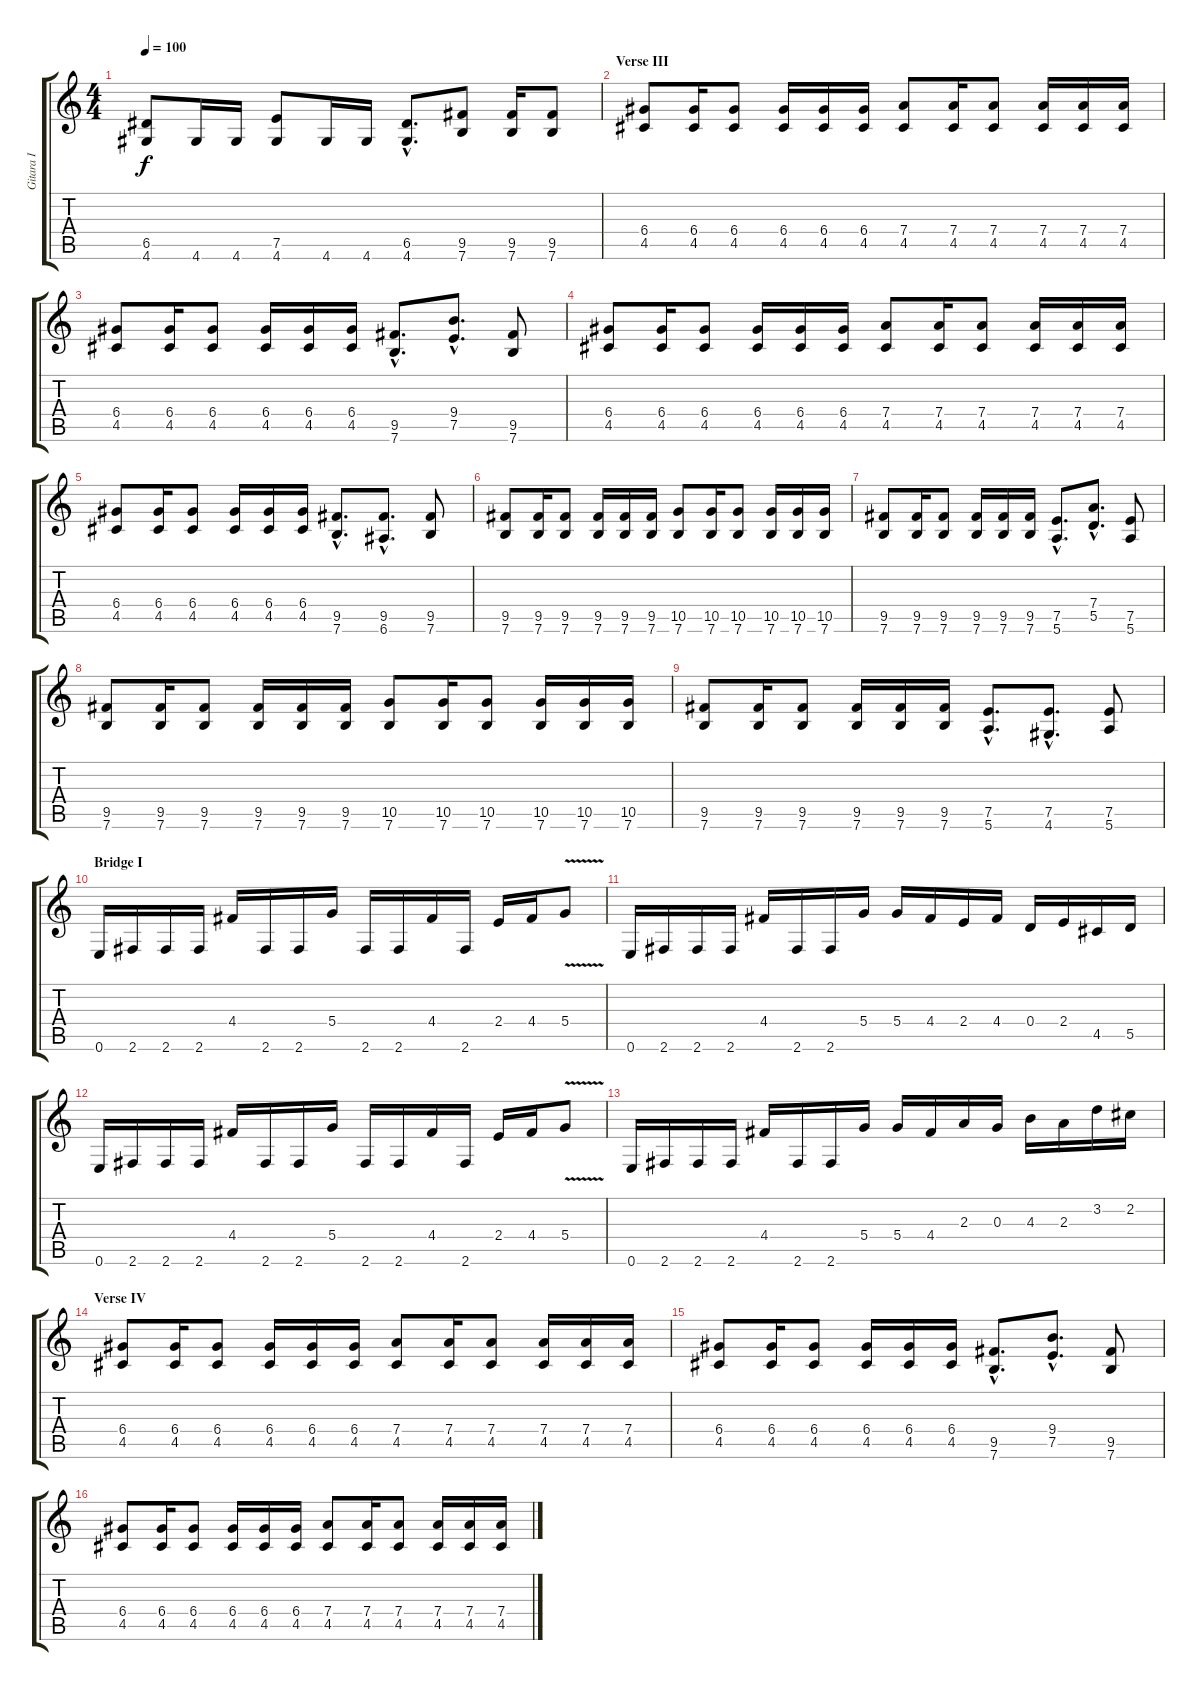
\track ("Gitara I" "Gitara I") {instrument distortionguitar}
\staff {score tabs}
\tuning (E4 B3 G3 D3 A2 E2) {hide}
\ts (4 4)
\tempo 100
\clef g2
\ks c
(6.5 4.6).8{dy f instrument distortionguitar} 4.6.16 4.6.16 (7.5 4.6).8{instrument distortionguitar} 4.6.16 4.6.16 (6.5{hac} 4.6{hac}).8{d instrument distortionguitar} (9.5 7.6).8 (9.5 7.6).16 (9.5 7.6).8 |
\section ("" "Verse III")
(6.4 4.5).8{instrument distortionguitar} (6.4 4.5).16 (6.4 4.5).8{instrument distortionguitar} (6.4 4.5).16 (6.4 4.5).16 (6.4 4.5).16 (7.4 4.5).8{instrument distortionguitar} (7.4 4.5).16 (7.4 4.5).8{instrument distortionguitar} (7.4 4.5).16 (7.4 4.5).16 (7.4 4.5).16 |
(6.4 4.5).8{instrument distortionguitar} (6.4 4.5).16 (6.4 4.5).8{instrument distortionguitar} (6.4 4.5).16 (6.4 4.5).16 (6.4 4.5).16 (9.5{hac} 7.6{hac}).8{d} (9.4{hac} 7.5{hac}).8{d} (9.5 7.6).8 |
(6.4 4.5).8{instrument distortionguitar} (6.4 4.5).16 (6.4 4.5).8{instrument distortionguitar} (6.4 4.5).16 (6.4 4.5).16 (6.4 4.5).16 (7.4 4.5).8{instrument distortionguitar} (7.4 4.5).16 (7.4 4.5).8{instrument distortionguitar} (7.4 4.5).16 (7.4 4.5).16 (7.4 4.5).16 |
(6.4 4.5).8{instrument distortionguitar} (6.4 4.5).16 (6.4 4.5).8{instrument distortionguitar} (6.4 4.5).16 (6.4 4.5).16 (6.4 4.5).16 (9.5{hac} 7.6{hac}).8{d} (9.5{hac} 6.6{hac}).8{d} (9.5 7.6).8 |
(9.5 7.6).8{instrument distortionguitar} (9.5 7.6).16 (9.5 7.6).8 (9.5 7.6).16 (9.5 7.6).16 (9.5 7.6).16 (10.5 7.6).8 (10.5 7.6).16 (10.5 7.6).8 (10.5 7.6).16 (10.5 7.6).16 (10.5 7.6).16 |
(9.5 7.6).8 (9.5 7.6).16 (9.5 7.6).8 (9.5 7.6).16 (9.5 7.6).16 (9.5 7.6).16 (7.5{hac} 5.6{hac}).8{d} (7.4{hac} 5.5{hac}).8{d} (7.5 5.6).8 |
(9.5 7.6).8{instrument distortionguitar} (9.5 7.6).16 (9.5 7.6).8 (9.5 7.6).16 (9.5 7.6).16 (9.5 7.6).16 (10.5 7.6).8 (10.5 7.6).16 (10.5 7.6).8 (10.5 7.6).16 (10.5 7.6).16 (10.5 7.6).16 |
(9.5 7.6).8 (9.5 7.6).16 (9.5 7.6).8 (9.5 7.6).16 (9.5 7.6).16 (9.5 7.6).16 (7.5{hac} 5.6{hac}).8{d} (7.5{hac} 4.6{hac}).8{d} (7.5 5.6).8 |
\section ("" "Bridge I")
0.6.16{instrument distortionguitar} 2.6.16 2.6.16 2.6.16 4.4.16 2.6.16 2.6.16 5.4.16 2.6.16 2.6.16 4.4.16 2.6.16 2.4.16 4.4.16 5.4{v}.8 |
0.6.16{instrument distortionguitar} 2.6.16 2.6.16 2.6.16 4.4.16 2.6.16 2.6.16 5.4.16 5.4.16 4.4.16 2.4.16 4.4.16 0.4.16 2.4.16 4.5.16 5.5.16 |
0.6.16{instrument distortionguitar} 2.6.16 2.6.16 2.6.16 4.4.16 2.6.16 2.6.16 5.4.16 2.6.16 2.6.16 4.4.16 2.6.16 2.4.16 4.4.16 5.4{v}.8 |
0.6.16{instrument distortionguitar} 2.6.16 2.6.16 2.6.16 4.4.16 2.6.16 2.6.16 5.4.16 5.4.16 4.4.16 2.3.16 0.3.16 4.3.16 2.3.16 3.2.16 2.2.16 |
\section ("" "Verse IV")
(6.4 4.5).8{instrument distortionguitar} (6.4 4.5).16 (6.4 4.5).8{instrument distortionguitar} (6.4 4.5).16 (6.4 4.5).16 (6.4 4.5).16 (7.4 4.5).8{instrument distortionguitar} (7.4 4.5).16 (7.4 4.5).8{instrument distortionguitar} (7.4 4.5).16 (7.4 4.5).16 (7.4 4.5).16 |
(6.4 4.5).8{instrument distortionguitar} (6.4 4.5).16 (6.4 4.5).8{instrument distortionguitar} (6.4 4.5).16 (6.4 4.5).16 (6.4 4.5).16 (9.5{hac} 7.6{hac}).8{d} (9.4{hac} 7.5{hac}).8{d} (9.5 7.6).8 |
(6.4 4.5).8{instrument distortionguitar} (6.4 4.5).16 (6.4 4.5).8{instrument distortionguitar} (6.4 4.5).16 (6.4 4.5).16 (6.4 4.5).16 (7.4 4.5).8{instrument distortionguitar} (7.4 4.5).16 (7.4 4.5).8{instrument distortionguitar} (7.4 4.5).16 (7.4 4.5).16 (7.4 4.5).16
